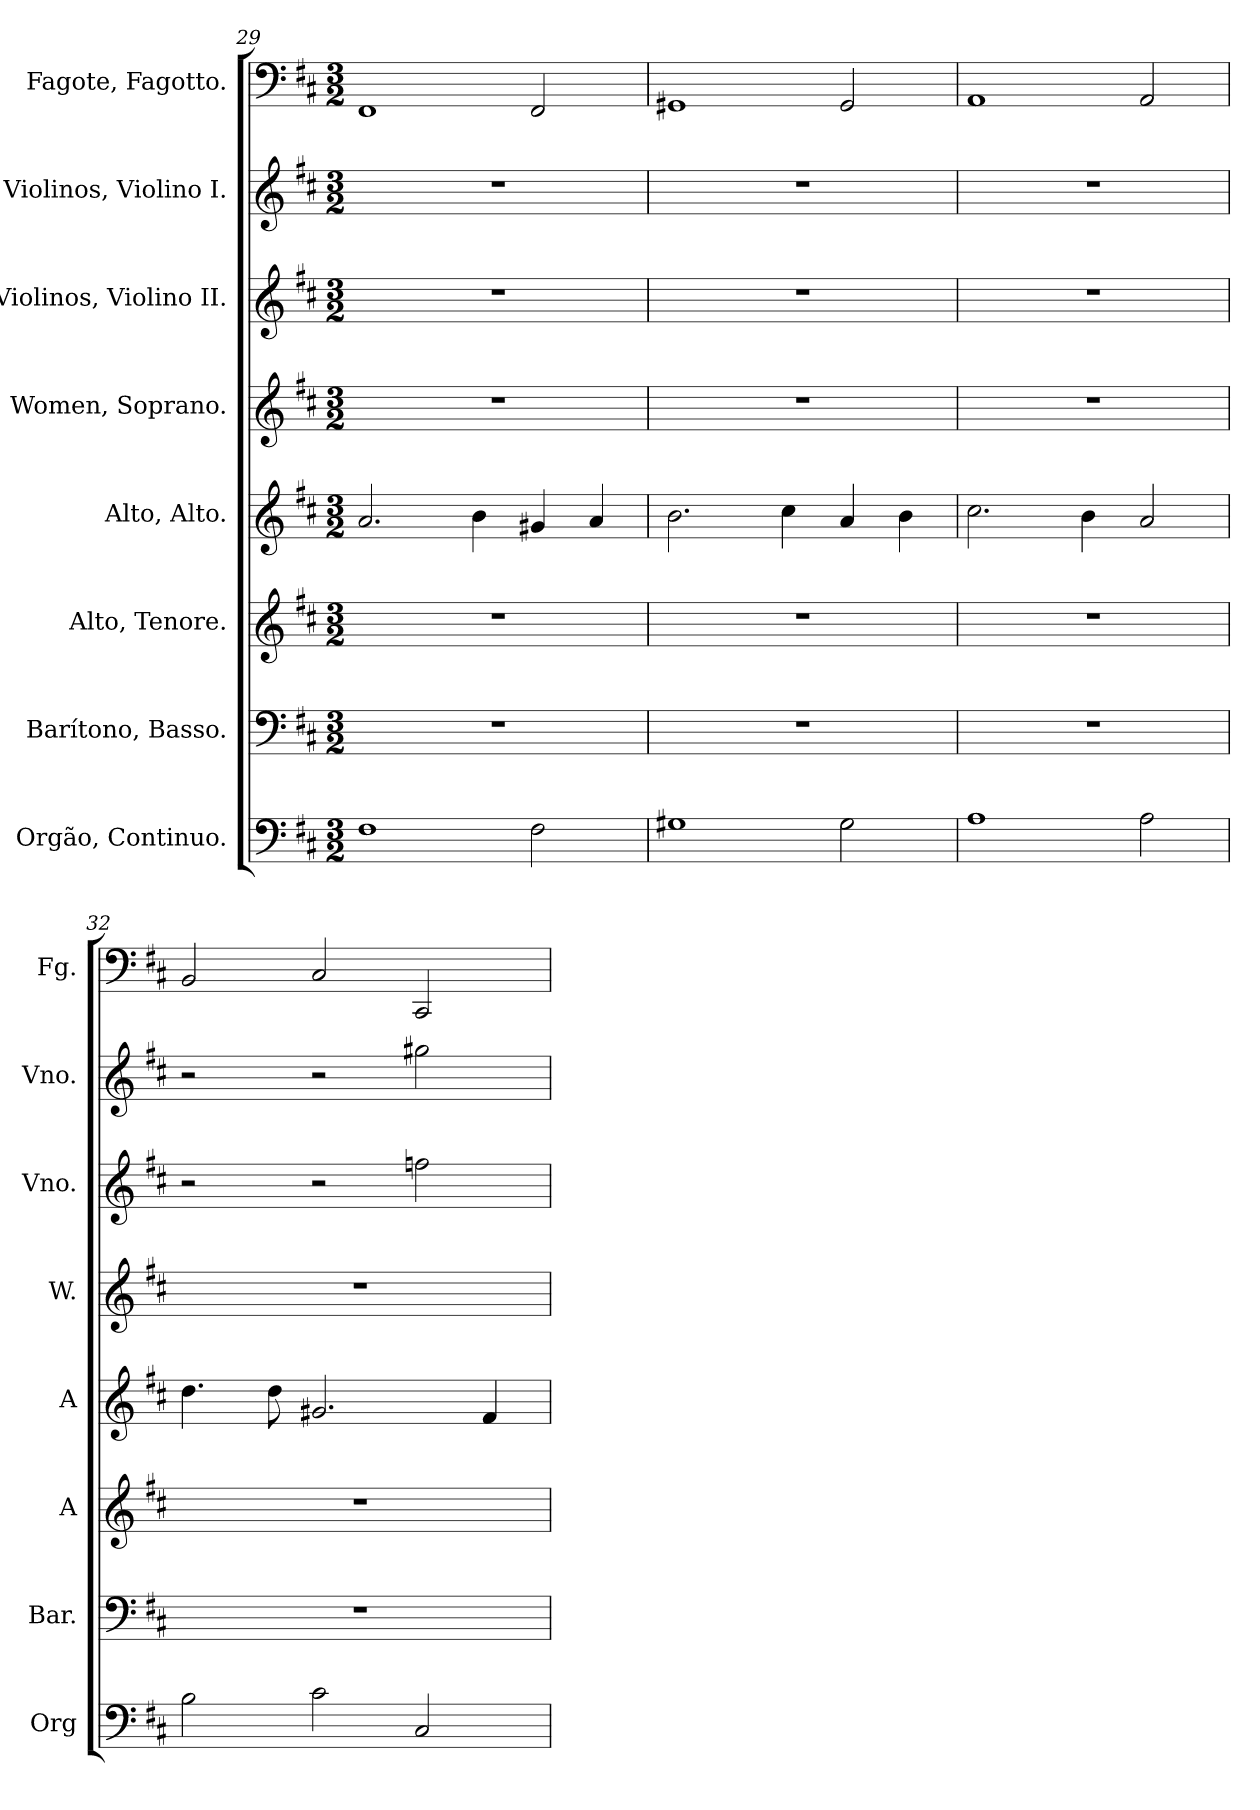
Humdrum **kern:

**kern	**kern	**kern	**kern	**kern	**kern	**kern	**kern
*part8	*part7	*part6	*part5	*part4	*part3	*part2	*part1
*staff8	*staff7	*staff6	*staff5	*staff4	*staff3	*staff2	*staff1
*I"Orgão, Continuo.	*I"Barítono, Basso.	*I"Alto, Tenore.	*I"Alto, Alto.	*I"Women, Soprano.	*I"Violinos, Violino II.	*I"Violinos, Violino I.	*I"Fagote, Fagotto.
*I'Org	*I'Bar.	*I'A	*I'A	*I'W.	*I'Vno.	*I'Vno.	*I'Fg.
*clefF4	*clefF4	*clefG2	*clefG2	*clefG2	*clefG2	*clefG2	*clefF4
*k[f#c#]	*k[f#c#]	*k[f#c#]	*k[f#c#]	*k[f#c#]	*k[f#c#]	*k[f#c#]	*k[f#c#]
*M3/2	*M3/2	*M3/2	*M3/2	*M3/2	*M3/2	*M3/2	*M3/2
=29	=29	=29	=29	=29	=29	=29	=29
1F#	1.r	1.r	2.a/	1.r	1.r	1.r	1FF#
.	.	.	4b\	.	.	.	.
2F#\	.	.	4g#X/	.	.	.	2FF#/
.	.	.	4a/	.	.	.	.
=30	=30	=30	=30	=30	=30	=30	=30
1G#X	1.r	1.r	2.b\	1.r	1.r	1.r	1GG#X
.	.	.	4cc#\	.	.	.	.
2G#\	.	.	4a/	.	.	.	2GG#/
.	.	.	4b\	.	.	.	.
=31	=31	=31	=31	=31	=31	=31	=31
1A	1.r	1.r	2.cc#\	1.r	1.r	1.r	1AA
.	.	.	4b\	.	.	.	.
2A\	.	.	2a/	.	.	.	2AA/
=32	=32	=32	=32	=32	=32	=32	=32
2B\	1.r	1.r	4.dd\	1.r	2r	2r	2BB/
.	.	.	8dd\	.	.	.	.
2c#\	.	.	2.g#X/	.	2r	2r	2C#/
2C#/	.	.	.	.	2ffn\	2gg#X\	2CC#/
.	.	.	4f#/	.	.	.	.
=	=	=	=	=	=	=	=
*-	*-	*-	*-	*-	*-	*-	*-
